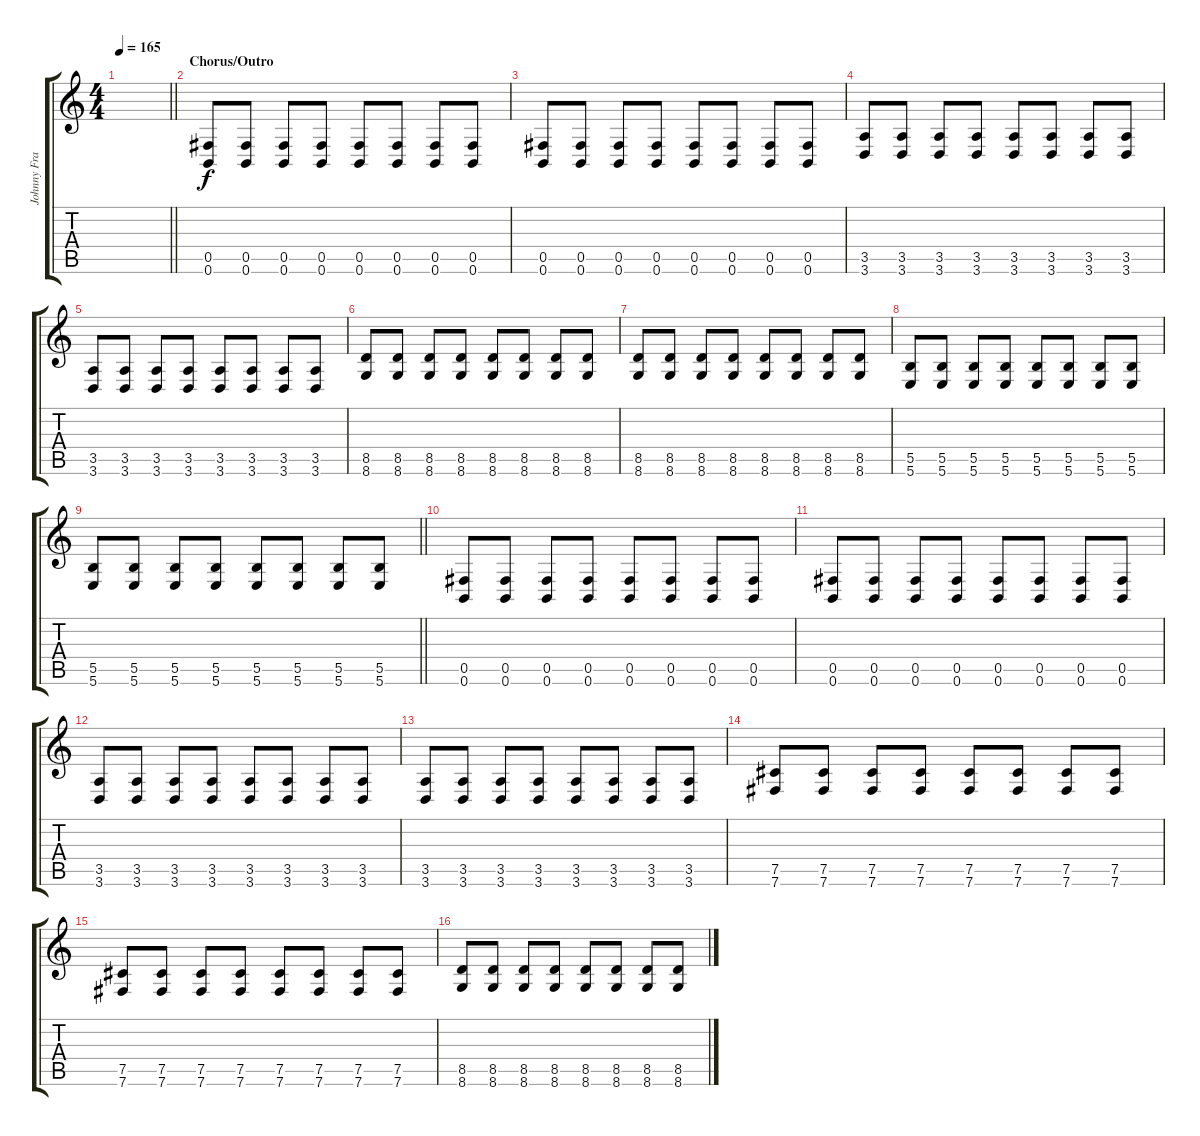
\track ("Johnny Franck" "Johnny Fra") {instrument distortionguitar}
\staff {score tabs}
\tuning (Db4 Ab3 E3 B2 Gb2 B1) {hide}
\ts (4 4)
\tempo 165
\clef g2
\barLineRight lightlight
\ks c
|
\section ("" "Chorus/Outro")
(0.5 0.6).8 (0.5 0.6).8 (0.5 0.6).8 (0.5 0.6).8 (0.5 0.6).8 (0.5 0.6).8 (0.5 0.6).8 (0.5 0.6).8 |
(0.5 0.6).8 (0.5 0.6).8 (0.5 0.6).8 (0.5 0.6).8 (0.5 0.6).8 (0.5 0.6).8 (0.5 0.6).8 (0.5 0.6).8 |
(3.5 3.6).8 (3.5 3.6).8 (3.5 3.6).8 (3.5 3.6).8 (3.5 3.6).8 (3.5 3.6).8 (3.5 3.6).8 (3.5 3.6).8 |
(3.5 3.6).8 (3.5 3.6).8 (3.5 3.6).8 (3.5 3.6).8 (3.5 3.6).8 (3.5 3.6).8 (3.5 3.6).8 (3.5 3.6).8 |
(8.5 8.6).8 (8.5 8.6).8 (8.5 8.6).8 (8.5 8.6).8 (8.5 8.6).8 (8.5 8.6).8 (8.5 8.6).8 (8.5 8.6).8 |
(8.5 8.6).8 (8.5 8.6).8 (8.5 8.6).8 (8.5 8.6).8 (8.5 8.6).8 (8.5 8.6).8 (8.5 8.6).8 (8.5 8.6).8 |
(5.5 5.6).8 (5.5 5.6).8 (5.5 5.6).8 (5.5 5.6).8 (5.5 5.6).8 (5.5 5.6).8 (5.5 5.6).8 (5.5 5.6).8 |
\barLineRight lightlight
(5.5 5.6).8 (5.5 5.6).8 (5.5 5.6).8 (5.5 5.6).8 (5.5 5.6).8 (5.5 5.6).8 (5.5 5.6).8 (5.5 5.6).8 |
(0.5 0.6).8 (0.5 0.6).8 (0.5 0.6).8 (0.5 0.6).8 (0.5 0.6).8 (0.5 0.6).8 (0.5 0.6).8 (0.5 0.6).8 |
(0.5 0.6).8 (0.5 0.6).8 (0.5 0.6).8 (0.5 0.6).8 (0.5 0.6).8 (0.5 0.6).8 (0.5 0.6).8 (0.5 0.6).8 |
(3.5 3.6).8 (3.5 3.6).8 (3.5 3.6).8 (3.5 3.6).8 (3.5 3.6).8 (3.5 3.6).8 (3.5 3.6).8 (3.5 3.6).8 |
(3.5 3.6).8 (3.5 3.6).8 (3.5 3.6).8 (3.5 3.6).8 (3.5 3.6).8 (3.5 3.6).8 (3.5 3.6).8 (3.5 3.6).8 |
(7.5 7.6).8 (7.5 7.6).8 (7.5 7.6).8 (7.5 7.6).8 (7.5 7.6).8 (7.5 7.6).8 (7.5 7.6).8 (7.5 7.6).8 |
(7.5 7.6).8 (7.5 7.6).8 (7.5 7.6).8 (7.5 7.6).8 (7.5 7.6).8 (7.5 7.6).8 (7.5 7.6).8 (7.5 7.6).8 |
(8.5 8.6).8 (8.5 8.6).8 (8.5 8.6).8 (8.5 8.6).8 (8.5 8.6).8 (8.5 8.6).8 (8.5 8.6).8 (8.5 8.6).8
